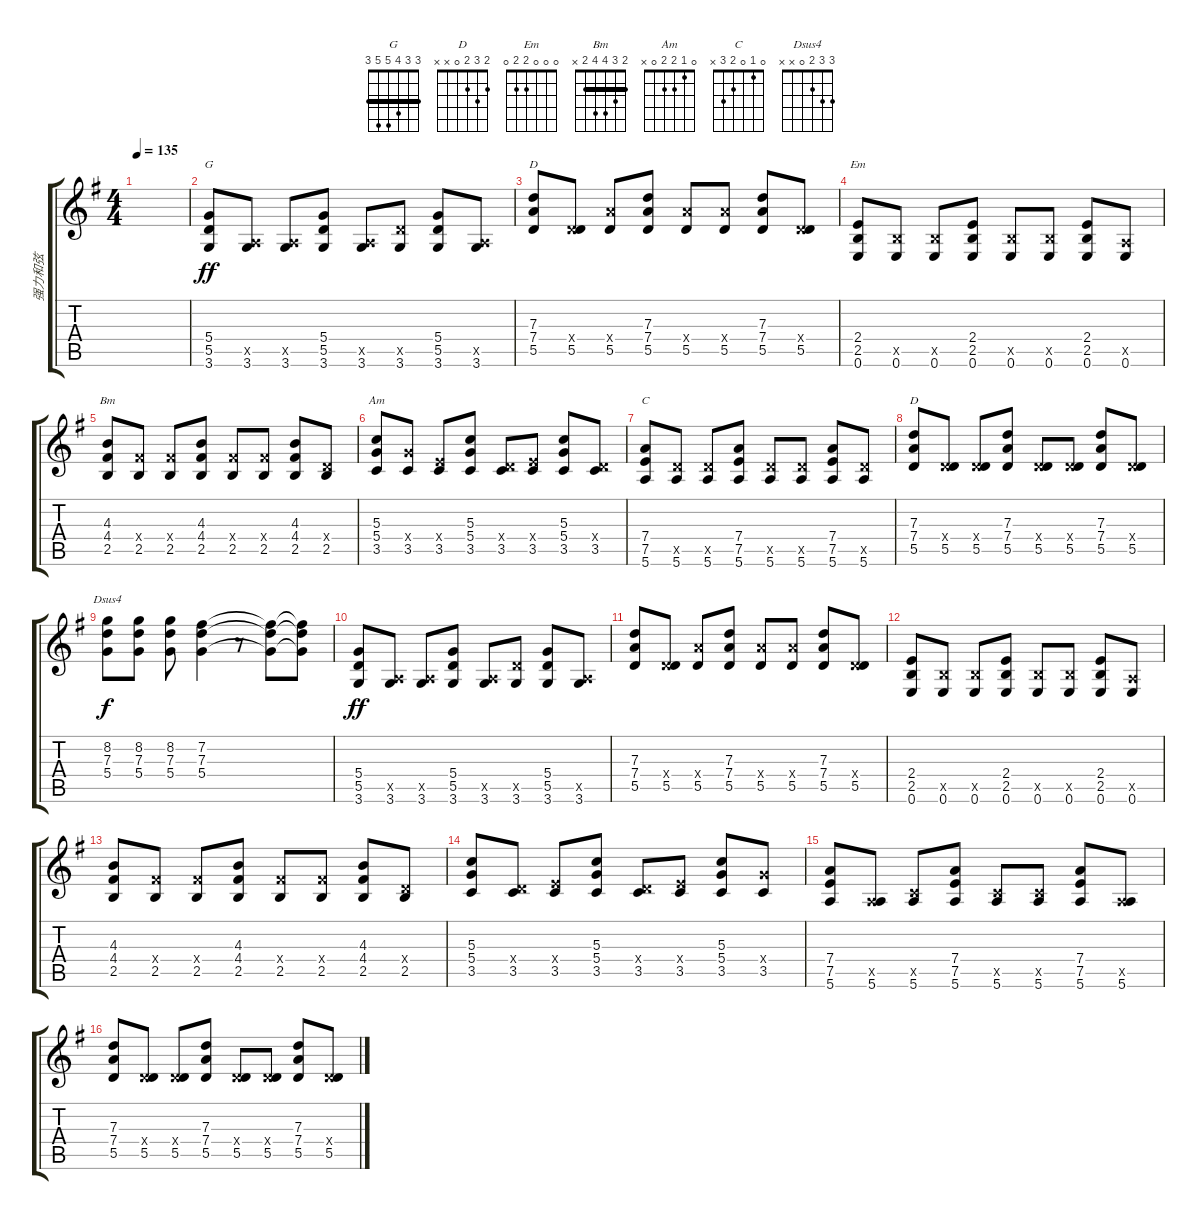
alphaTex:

\track ("强力和弦" "强力和弦") {instrument distortionguitar}
\staff {score tabs}
\tuning (E4 B3 G3 D3 A2 E2) {hide}
\chord ("G" 3 3 4 5 5 3) {barre 3}
\chord ("D" 5 7 7 7 5 x) {firstfret 5 barre 5}
\chord ("Em" 0 0 0 2 2 0)
\chord ("Bm" 2 3 4 4 2 x) {barre 2}
\chord ("Am" 0 1 2 2 0 x)
\chord ("C" 0 1 0 2 3 x)
\chord ("D" 2 3 2 0 x x)
\chord ("Dsus4" 3 3 2 0 x x)
\ts (4 4)
\tempo 135
\clef g2
\ks g
|
(5.4 5.5 3.6).8{ch "G" dy ff volume 13} (0.5{x} 3.6).8 (0.5{x} 3.6).8 (5.4 5.5 3.6).8 (0.5{x} 3.6).8 (5.5{x} 3.6).8 (5.4 5.5 3.6).8 (0.5{x} 3.6).8 |
(7.3 7.4 5.5).8{ch "D"} (0.4{x} 5.5).8 (7.4{x} 5.5).8 (7.3 7.4 5.5).8 (7.4{x} 5.5).8 (7.4{x} 5.5).8 (7.3 7.4 5.5).8 (0.4{x} 5.5).8 |
(2.4 2.5 0.6).8{ch "Em"} (2.5{x} 0.6).8 (2.5{x} 0.6).8 (2.4 2.5 0.6).8 (2.5{x} 0.6).8 (2.5{x} 0.6).8 (2.4 2.5 0.6).8 (0.5{x} 0.6).8 |
(4.3 4.4 2.5).8{ch "Bm"} (4.4{x} 2.5).8 (4.4{x} 2.5).8 (4.3 4.4 2.5).8 (4.4{x} 2.5).8 (4.4{x} 2.5).8 (4.3 4.4 2.5).8 (0.4{x} 2.5).8 |
(5.3 5.4 3.5).8{ch "Am"} (5.4{x} 3.5).8 (2.4{x} 3.5).8 (5.3 5.4 3.5).8 (0.4{x} 3.5).8 (2.4{x} 3.5).8 (5.3 5.4 3.5).8 (0.4{x} 3.5).8 |
(7.4 7.5 5.6).8{ch "C"} (5.5{x} 5.6).8 (5.5{x} 5.6).8 (7.4 7.5 5.6).8 (5.5{x} 5.6).8 (5.5{x} 5.6).8 (7.4 7.5 5.6).8 (5.5{x} 5.6).8 |
(7.3 7.4 5.5).8{ch "D"} (0.4{x} 5.5).8 (0.4{x} 5.5).8 (7.3 7.4 5.5).8 (0.4{x} 5.5).8 (0.4{x} 5.5).8 (7.3 7.4 5.5).8 (0.4{x} 5.5).8 |
(8.2 7.3 5.4).8{ch "Dsus4" dy f} (8.2 7.3 5.4).8 (8.2 7.3 5.4).8 (7.2 7.3 5.4).4 r.8 (7.2{t} 7.3{t} 5.4{t}).8 (7.2{t} 7.3{t} 5.4{t}).8 |
(5.4 5.5 3.6).8{dy ff volume 13} (0.5{x} 3.6).8 (0.5{x} 3.6).8 (5.4 5.5 3.6).8 (0.5{x} 3.6).8 (5.5{x} 3.6).8 (5.4 5.5 3.6).8 (0.5{x} 3.6).8 |
(7.3 7.4 5.5).8 (0.4{x} 5.5).8 (7.4{x} 5.5).8 (7.3 7.4 5.5).8 (7.4{x} 5.5).8 (7.4{x} 5.5).8 (7.3 7.4 5.5).8 (0.4{x} 5.5).8 |
(2.4 2.5 0.6).8{volume 10 balance 4} (2.5{x} 0.6).8 (2.5{x} 0.6).8 (2.4 2.5 0.6).8 (2.5{x} 0.6).8 (2.5{x} 0.6).8 (2.4 2.5 0.6).8 (0.5{x} 0.6).8 |
(4.3 4.4 2.5).8 (4.4{x} 2.5).8 (4.4{x} 2.5).8 (4.3 4.4 2.5).8 (4.4{x} 2.5).8 (4.4{x} 2.5).8 (4.3 4.4 2.5).8 (0.4{x} 2.5).8 |
(5.3 5.4 3.5).8 (0.4{x} 3.5).8 (2.4{x} 3.5).8 (5.3 5.4 3.5).8 (0.4{x} 3.5).8 (2.4{x} 3.5).8 (5.3 5.4 3.5).8 (5.4{x} 3.5).8 |
(7.4 7.5 5.6).8 (0.5{x} 5.6).8 (3.5{x} 5.6).8 (7.4 7.5 5.6).8 (3.5{x} 5.6).8 (3.5{x} 5.6).8 (7.4 7.5 5.6).8 (0.5{x} 5.6).8 |
(7.3 7.4 5.5).8 (0.4{x} 5.5).8 (0.4{x} 5.5).8 (7.3 7.4 5.5).8 (0.4{x} 5.5).8 (0.4{x} 5.5).8 (7.3 7.4 5.5).8 (0.4{x} 5.5).8
